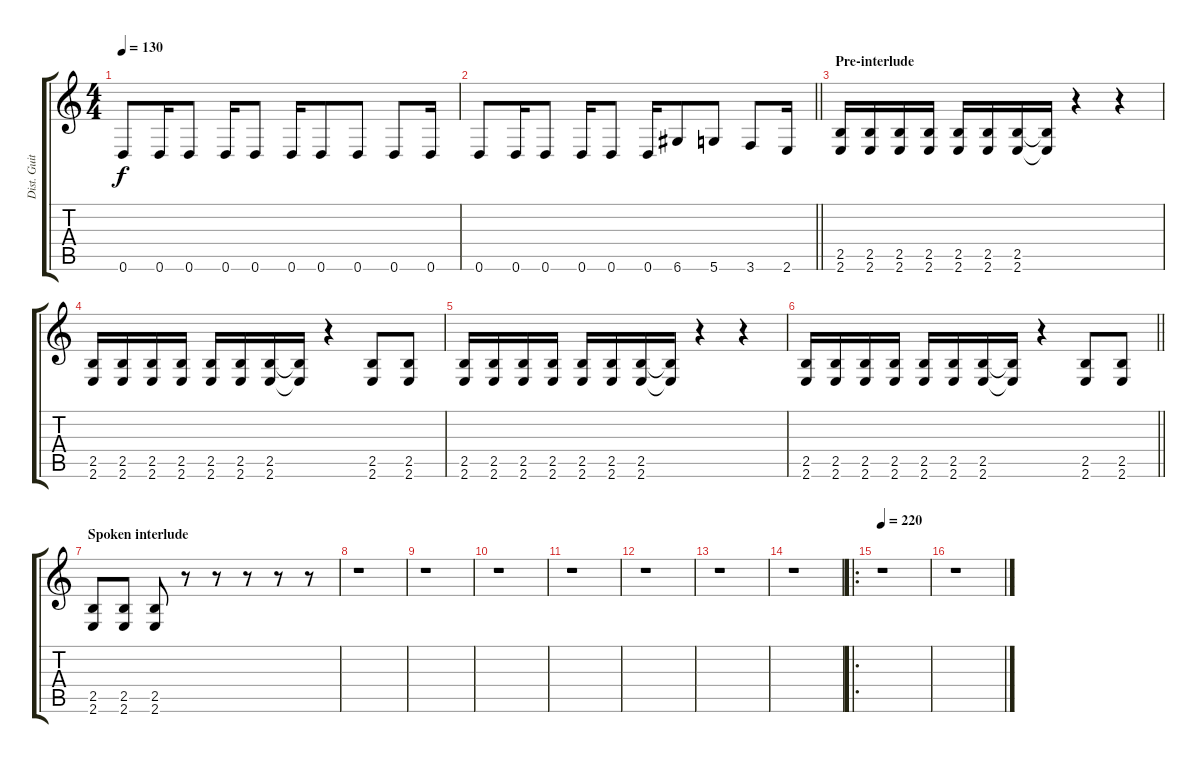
\track ("Dist. Guitar" "Dist. Guit") {instrument distortionguitar}
\staff {score tabs}
\tuning (E4 B3 G3 D3 A2 D2) {hide}
\ts (4 4)
\tempo 130
\clef g2
\ks c
0.6.8{dy f} 0.6.16 0.6.8 0.6.16 0.6.8 0.6.16 0.6.8 0.6.8 0.6.8 0.6.16 |
\barLineRight lightlight
0.6.8 0.6.16 0.6.8 0.6.16 0.6.8 0.6.16 6.6.8 5.6.8 3.6.8 2.6.16 |
\section ("" "Pre-interlude")
(2.5 2.6).16 (2.5 2.6).16 (2.5 2.6).16 (2.5 2.6).16 (2.5 2.6).16 (2.5 2.6).16 (2.5 2.6).16 (2.5{t} 2.6{t}).16 r.4 r.4 |
(2.5 2.6).16 (2.5 2.6).16 (2.5 2.6).16 (2.5 2.6).16 (2.5 2.6).16 (2.5 2.6).16 (2.5 2.6).16 (2.5{t} 2.6{t}).16 r.4 (2.5 2.6).8 (2.5 2.6).8 |
(2.5 2.6).16 (2.5 2.6).16 (2.5 2.6).16 (2.5 2.6).16 (2.5 2.6).16 (2.5 2.6).16 (2.5 2.6).16 (2.5{t} 2.6{t}).16 r.4 r.4 |
\barLineRight lightlight
(2.5 2.6).16 (2.5 2.6).16 (2.5 2.6).16 (2.5 2.6).16 (2.5 2.6).16 (2.5 2.6).16 (2.5 2.6).16 (2.5{t} 2.6{t}).16 r.4 (2.5 2.6).8 (2.5 2.6).8 |
\section ("" "Spoken interlude")
(2.5 2.6).8 (2.5 2.6).8 (2.5 2.6).8 r.8 r.8 r.8 r.8 r.8 |
r.1 |
r.1 |
r.1 |
r.1 |
r.1 |
r.1 |
r.1 |
\ro
\tempo 220
r.1 |
r.1
